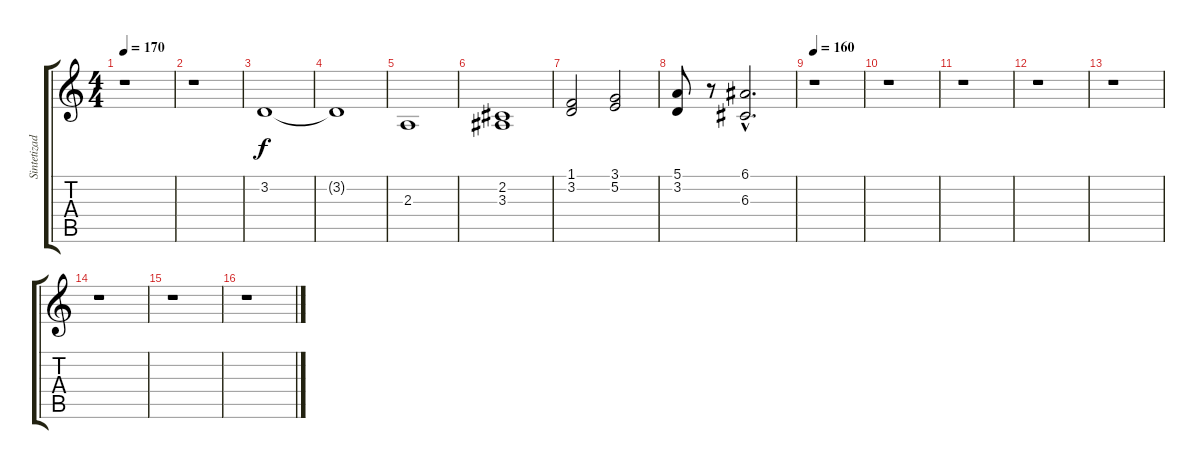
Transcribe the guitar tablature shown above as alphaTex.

\track ("Sintetizador" "Sintetizad") {instrument stringensemble1}
\staff {score tabs}
\tuning (E4 B3 G3 D3 A2 E2) {hide}
\ts (4 4)
\tempo 170
\clef g2
\ks c
r.1{dy f} |
r.1 |
3.2.1 |
3.2{t}.1 |
2.3.1 |
(2.2 3.3).1 |
(1.1 3.2).2 (3.1 5.2).2 |
(5.1 3.2).8 r.8 (6.1{hac} 6.3{hac}).2{d} |
\tempo 160
r.1 |
r.1 |
r.1 |
r.1 |
r.1 |
r.1 |
r.1 |
r.1
